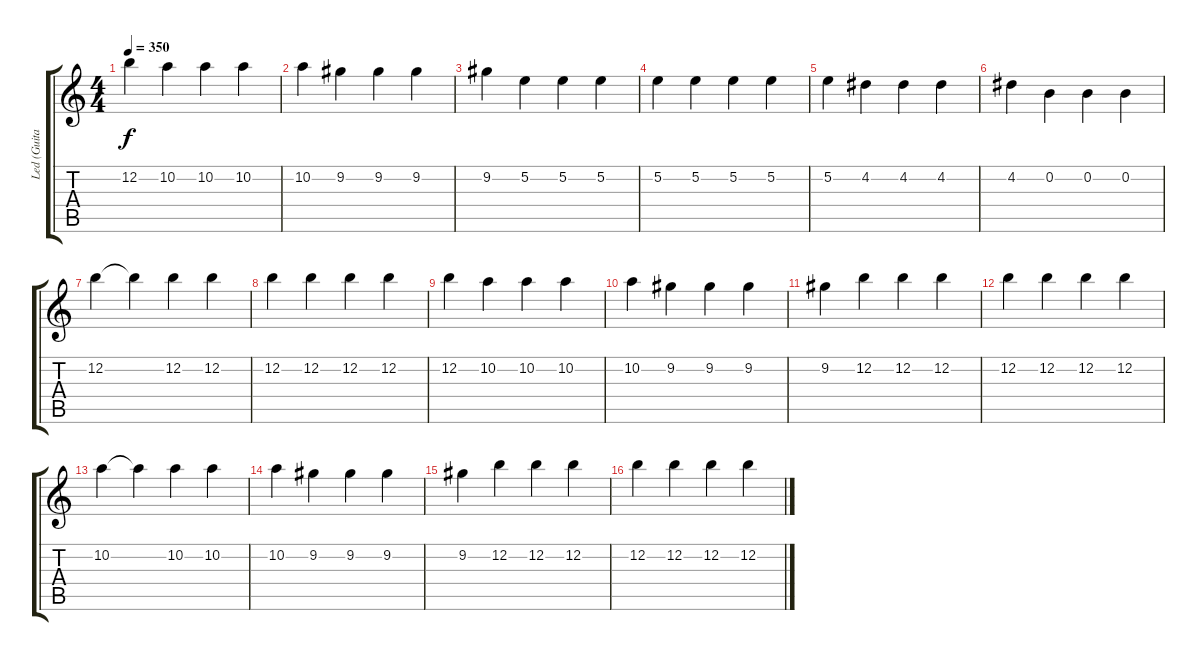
\track ("Led (Guitar 2)" "Led (Guita") {solo instrument overdrivenguitar}
\staff {score tabs}
\tuning (E4 B3 G3 D3 A2 E2) {hide}
\ts (4 4)
\tempo 350
\clef g2
\ks c
12.2.4{dy f} 10.2.4 10.2.4 10.2.4 |
10.2.4 9.2.4 9.2.4 9.2.4 |
9.2.4 5.2.4 5.2.4 5.2.4 |
5.2.4 5.2.4 5.2.4 5.2.4 |
5.2.4 4.2.4 4.2.4 4.2.4 |
4.2.4 0.2.4 0.2.4 0.2.4 |
12.2.4 12.2{t}.4 12.2.4 12.2.4 |
12.2.4 12.2.4 12.2.4 12.2.4 |
12.2.4 10.2.4 10.2.4 10.2.4 |
10.2.4 9.2.4 9.2.4 9.2.4 |
9.2.4 12.2.4 12.2.4 12.2.4 |
12.2.4 12.2.4 12.2.4 12.2.4 |
10.2.4 10.2{t}.4 10.2.4 10.2.4 |
10.2.4 9.2.4 9.2.4 9.2.4 |
9.2.4 12.2.4 12.2.4 12.2.4 |
12.2.4 12.2.4 12.2.4 12.2.4
